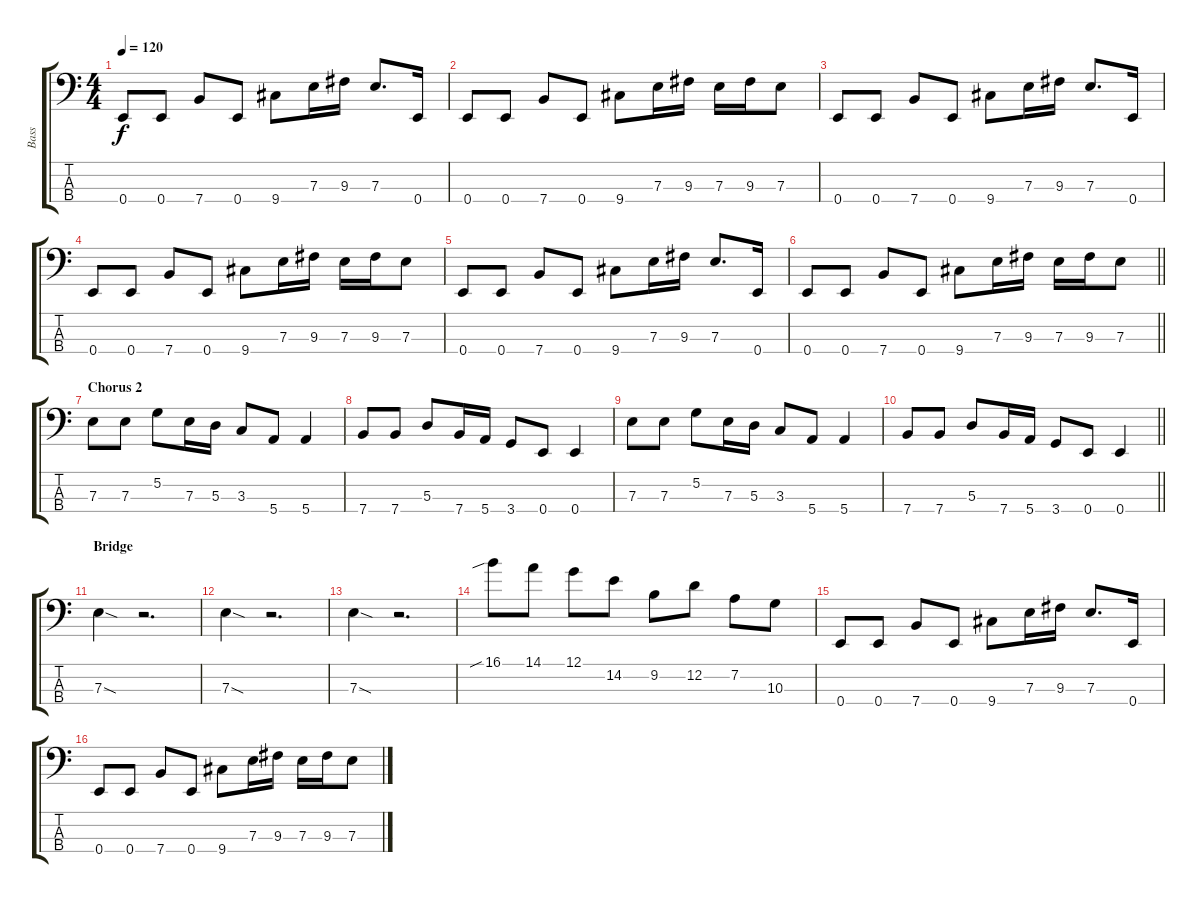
\track ("Bass" "Bass") {instrument electricbassfinger}
\staff {score tabs}
\tuning (G2 D2 A1 E1) {hide}
\ts (4 4)
\tempo 120
\clef f4
\ks c
0.4.8{dy f} 0.4.8 7.4.8 0.4.8 9.4.8 7.3.16 9.3.16 7.3.8{d} 0.4.16 |
0.4.8 0.4.8 7.4.8 0.4.8 9.4.8 7.3.16 9.3.16 7.3.16 9.3.16 7.3.8 |
0.4.8 0.4.8 7.4.8 0.4.8 9.4.8 7.3.16 9.3.16 7.3.8{d} 0.4.16 |
0.4.8 0.4.8 7.4.8 0.4.8 9.4.8 7.3.16 9.3.16 7.3.16 9.3.16 7.3.8 |
0.4.8 0.4.8 7.4.8 0.4.8 9.4.8 7.3.16 9.3.16 7.3.8{d} 0.4.16 |
\barLineRight lightlight
0.4.8 0.4.8 7.4.8 0.4.8 9.4.8 7.3.16 9.3.16 7.3.16 9.3.16 7.3.8 |
\section ("" "Chorus 2")
7.3.8 7.3.8 5.2.8 7.3.16 5.3.16 3.3.8 5.4.8 5.4.4 |
7.4.8 7.4.8 5.3.8 7.4.16 5.4.16 3.4.8 0.4.8 0.4.4 |
7.3.8 7.3.8 5.2.8 7.3.16 5.3.16 3.3.8 5.4.8 5.4.4 |
\barLineRight lightlight
7.4.8 7.4.8 5.3.8 7.4.16 5.4.16 3.4.8 0.4.8 0.4.4 |
\section ("" "Bridge")
7.3{sod}.4 r.2{d} |
7.3{sod}.4 r.2{d} |
7.3{sod}.4 r.2{d} |
16.1{sib}.8 14.1.8 12.1.8 14.2.8 9.2.8 12.2.8 7.2.8 10.3.8 |
0.4.8 0.4.8 7.4.8 0.4.8 9.4.8 7.3.16 9.3.16 7.3.8{d} 0.4.16 |
0.4.8 0.4.8 7.4.8 0.4.8 9.4.8 7.3.16 9.3.16 7.3.16 9.3.16 7.3.8
